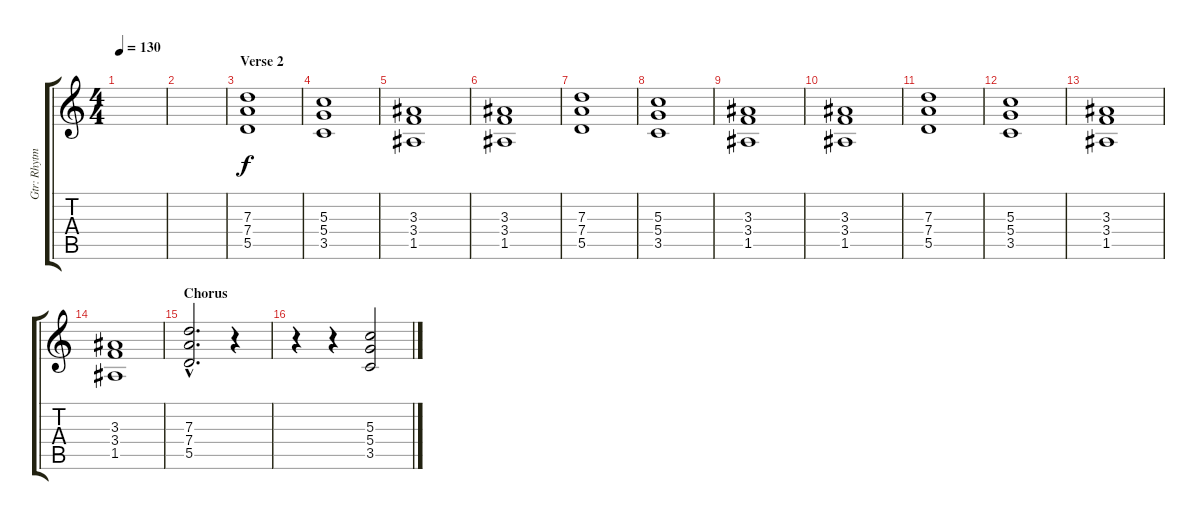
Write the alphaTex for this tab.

\track ("Gtr: Rhytm" "Gtr: Rhytm") {instrument distortionguitar}
\staff {score tabs}
\tuning (E4 B3 G3 D3 A2 E2) {hide}
\ts (4 4)
\tempo 130
\clef g2
\ks c
|
|
\section ("" "Verse 2")
(7.3 7.4 5.5).1 |
(5.3 5.4 3.5).1 |
(3.3 3.4 1.5).1 |
(3.3 3.4 1.5).1 |
(7.3 7.4 5.5).1 |
(5.3 5.4 3.5).1 |
(3.3 3.4 1.5).1 |
(3.3 3.4 1.5).1 |
(7.3 7.4 5.5).1 |
(5.3 5.4 3.5).1 |
(3.3 3.4 1.5).1 |
(3.3 3.4 1.5).1 |
\section ("" "Chorus")
(7.3{hac} 7.4{hac} 5.5{hac}).2{d} r.4 |
r.4 r.4 (5.3 5.4 3.5).2
